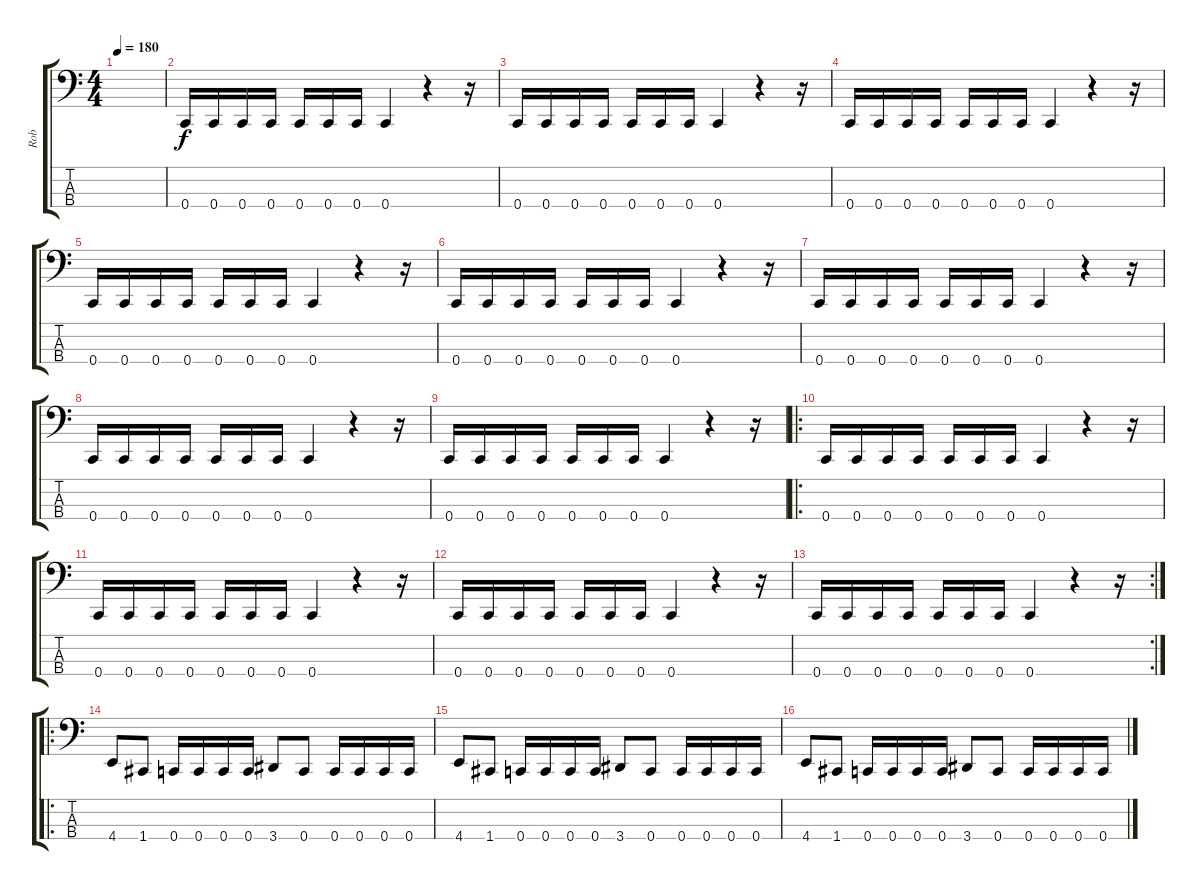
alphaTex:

\track ("Rob" "Rob") {instrument electricbassfinger}
\staff {score tabs}
\tuning (Eb2 Bb1 F1 C1) {hide}
\ts (4 4)
\tempo 180
\clef f4
\ks c
|
0.4.16 0.4.16 0.4.16 0.4.16 0.4.16 0.4.16 0.4.16 0.4.4 r.4 r.16 |
0.4.16 0.4.16 0.4.16 0.4.16 0.4.16 0.4.16 0.4.16 0.4.4 r.4 r.16 |
0.4.16 0.4.16 0.4.16 0.4.16 0.4.16 0.4.16 0.4.16 0.4.4 r.4 r.16 |
0.4.16 0.4.16 0.4.16 0.4.16 0.4.16 0.4.16 0.4.16 0.4.4 r.4 r.16 |
0.4.16 0.4.16 0.4.16 0.4.16 0.4.16 0.4.16 0.4.16 0.4.4 r.4 r.16 |
0.4.16 0.4.16 0.4.16 0.4.16 0.4.16 0.4.16 0.4.16 0.4.4 r.4 r.16 |
0.4.16 0.4.16 0.4.16 0.4.16 0.4.16 0.4.16 0.4.16 0.4.4 r.4 r.16 |
0.4.16 0.4.16 0.4.16 0.4.16 0.4.16 0.4.16 0.4.16 0.4.4 r.4 r.16 |
\ro
0.4.16 0.4.16 0.4.16 0.4.16 0.4.16 0.4.16 0.4.16 0.4.4 r.4 r.16 |
0.4.16 0.4.16 0.4.16 0.4.16 0.4.16 0.4.16 0.4.16 0.4.4 r.4 r.16 |
0.4.16 0.4.16 0.4.16 0.4.16 0.4.16 0.4.16 0.4.16 0.4.4 r.4 r.16 |
\rc 2
0.4.16 0.4.16 0.4.16 0.4.16 0.4.16 0.4.16 0.4.16 0.4.4 r.4 r.16 |
\ro
4.4.8 1.4.8 0.4.16 0.4.16 0.4.16 0.4.16 3.4.8 0.4.8 0.4.16 0.4.16 0.4.16 0.4.16 |
4.4.8 1.4.8 0.4.16 0.4.16 0.4.16 0.4.16 3.4.8 0.4.8 0.4.16 0.4.16 0.4.16 0.4.16 |
4.4.8 1.4.8 0.4.16 0.4.16 0.4.16 0.4.16 3.4.8 0.4.8 0.4.16 0.4.16 0.4.16 0.4.16
